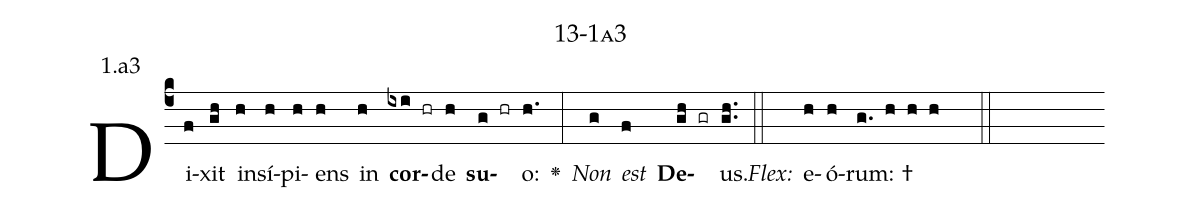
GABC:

name: 13-1a3;
annotation: 1.a3;
%%
(c4)Di(f)xit(gh) in(h)sí(h)pi(h)ens(h) in(h) <b>cor</b>(ixi hr)de(h) <b>su</b>(g hr)o:(h.) <v>\greheightstar</v>(:) <i>Non</i>(g) <i>est</i>(f) <b>De</b>(gh gr)us.(gh..) (::)
<i>Flex:</i>()  e(h)ó(h)rum: †(g. h h h  ::)

%E(h) u(h) o(g) u(f) a(gh) e.(gh..) (::)
